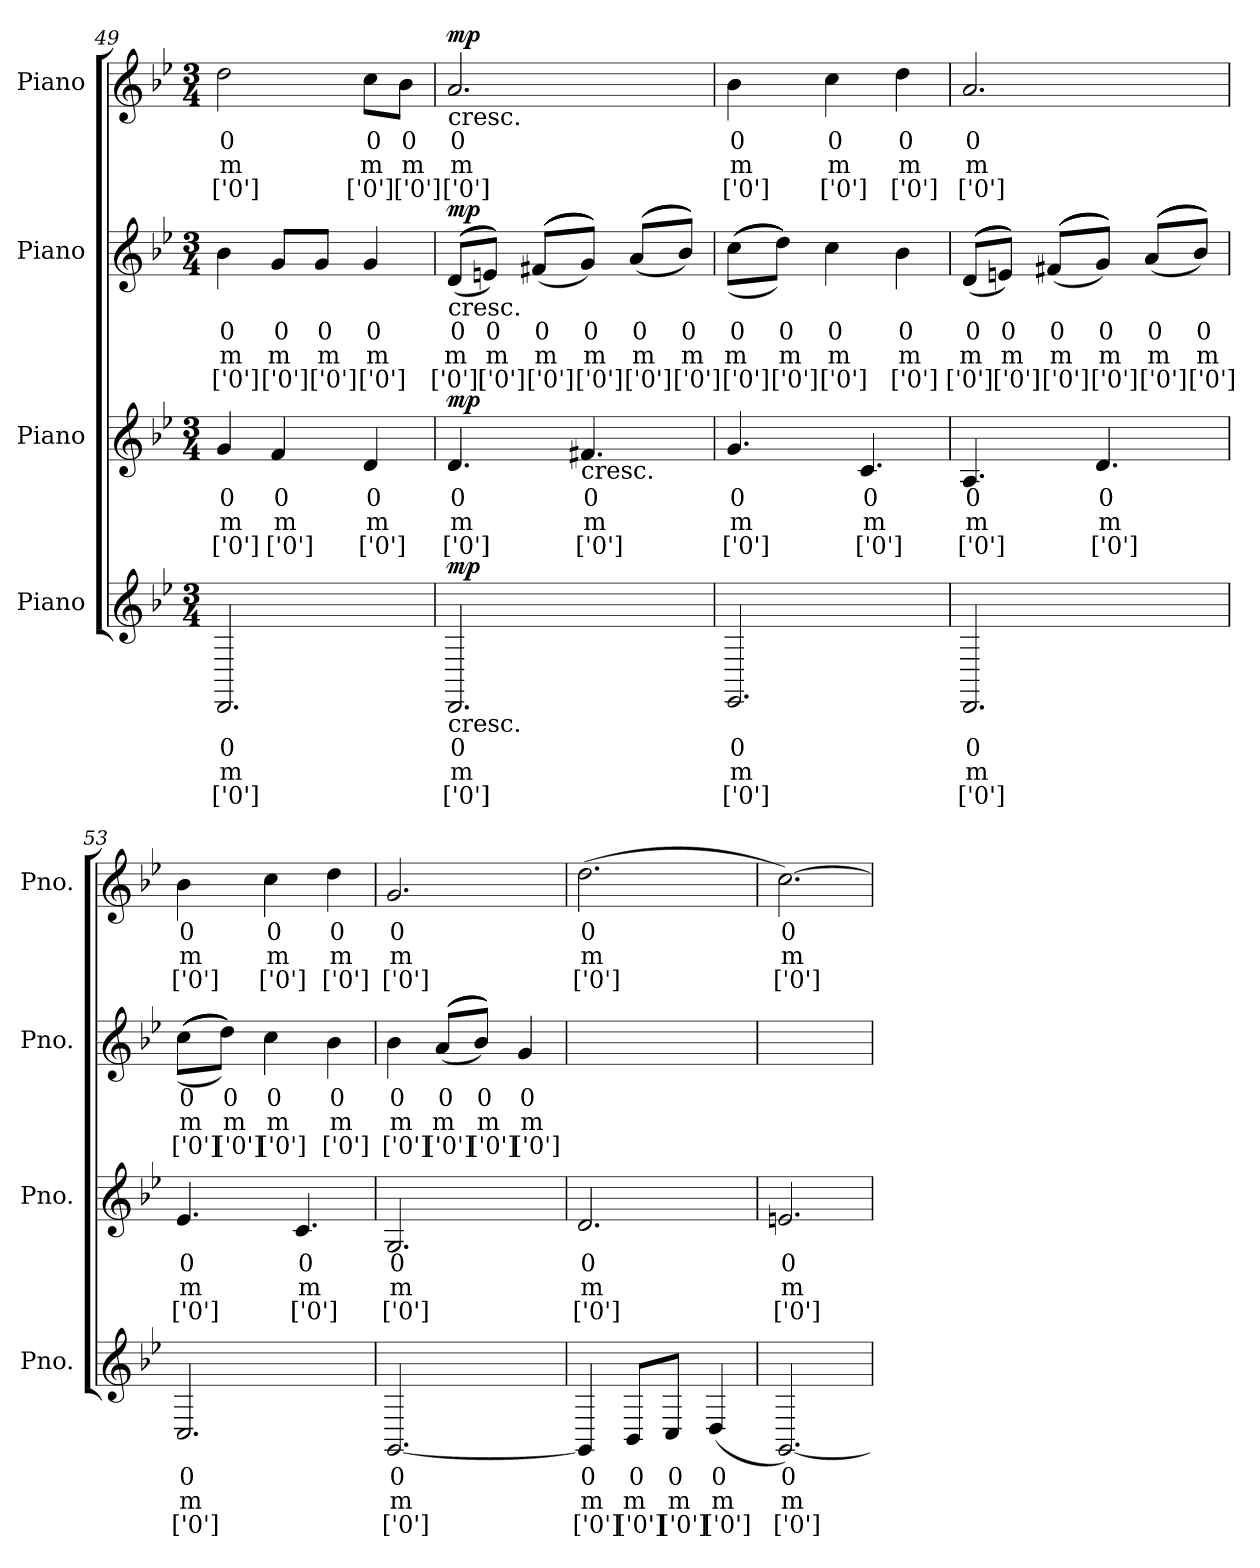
**kern	**text	**text	**text	**dynam	**kern	**text	**text	**text	**dynam	**kern	**text	**text	**text	**dynam	**kern	**text	**text	**text	**dynam
*part4	*part4	*part4	*part4	*part4	*part3	*part3	*part3	*part3	*part3	*part2	*part2	*part2	*part2	*part2	*part1	*part1	*part1	*part1	*part1
*staff4	*staff4	*staff4	*staff4	*staff4	*staff3	*staff3	*staff3	*staff3	*staff3	*staff2	*staff2	*staff2	*staff2	*staff2	*staff1	*staff1	*staff1	*staff1	*staff1
*I"Piano	*	*	*	*	*I"Piano	*	*	*	*	*I"Piano	*	*	*	*	*I"Piano	*	*	*	*
*I'Pno.	*	*	*	*	*I'Pno.	*	*	*	*	*I'Pno.	*	*	*	*	*I'Pno.	*	*	*	*
*clefG2	*	*	*	*	*clefG2	*	*	*	*	*clefG2	*	*	*	*	*clefG2	*	*	*	*
*k[b-e-]	*	*	*	*	*k[b-e-]	*	*	*	*	*k[b-e-]	*	*	*	*	*k[b-e-]	*	*	*	*
*M3/4	*	*	*	*	*M3/4	*	*	*	*	*M3/4	*	*	*	*	*M3/4	*	*	*	*
=49	=49	=49	=49	=49	=49	=49	=49	=49	=49	=49	=49	=49	=49	=49	=49	=49	=49	=49	=49
2.DDi/	0	m	['0']	.	4gj/	0	m	['0']	.	4b-Z\	0	m	['0']	.	2ddV\	0	m	['0']	.
.	.	.	.	.	4fj/	0	m	['0']	.	8gZ/L	0	m	['0']	.	.	.	.	.	.
.	.	.	.	.	.	.	.	.	.	8gZ/J	0	m	['0']	.	.	.	.	.	.
.	.	.	.	.	4dj/	0	m	['0']	.	4gZ/	0	m	['0']	.	8ccV\L	0	m	['0']	.
.	.	.	.	.	.	.	.	.	.	.	.	.	.	.	8b-V\J	0	m	['0']	.
=50	=50	=50	=50	=50	=50	=50	=50	=50	=50	=50	=50	=50	=50	=50	=50	=50	=50	=50	=50
!	!	!	!	!	!	!	!	!	!	!	!	!	!	!	!LO:TX:b:t=cresc.	!	!	!	!
!	!	!	!	!	!	!	!	!	!	!LO:TX:b:t=cresc.	!	!	!	!	!	!	!	!	!
!LO:TX:b:t=cresc.	!	!	!	!	!	!	!	!	!	!	!	!	!	!	!	!	!	!	!
!	!	!	!	!LO:DY:b	!	!	!	!	!LO:DY:b	!	!	!	!	!LO:DY:b	!	!	!	!	!LO:DY:b
2.DDi/	0	m	['0']	mp	4.dj/	0	m	['0']	mp	(<(<(<(<(<8dZ/L	0	m	['0']	mp	2.aV/	0	m	['0']	mp
.	.	.	.	.	.	.	.	.	.	8enZ/J)))))	0	m	['0']	.	.	.	.	.	.
.	.	.	.	.	.	.	.	.	.	(<(<(<(<(<8f#XZ/L	0	m	['0']	.	.	.	.	.	.
!	!	!	!	!	!LO:TX:b:t=cresc.	!	!	!	!	!	!	!	!	!	!	!	!	!	!
.	.	.	.	.	4.f#Xj/	0	m	['0']	.	8gZ/J)))))	0	m	['0']	.	.	.	.	.	.
.	.	.	.	.	.	.	.	.	.	(<(<(<(<(<8aZ/L	0	m	['0']	.	.	.	.	.	.
.	.	.	.	.	.	.	.	.	.	8b-Z/J)))))	0	m	['0']	.	.	.	.	.	.
=51	=51	=51	=51	=51	=51	=51	=51	=51	=51	=51	=51	=51	=51	=51	=51	=51	=51	=51	=51
2.EE-i/	0	m	['0']	.	4.gj/	0	m	['0']	.	(>(>(>(>(>8ccZ\L	0	m	['0']	.	4b-V\	0	m	['0']	.
.	.	.	.	.	.	.	.	.	.	8ddZ\J)))))	0	m	['0']	.	.	.	.	.	.
.	.	.	.	.	.	.	.	.	.	4ccZ\	0	m	['0']	.	4ccV\	0	m	['0']	.
.	.	.	.	.	4.cj/	0	m	['0']	.	.	.	.	.	.	.	.	.	.	.
.	.	.	.	.	.	.	.	.	.	4b-Z\	0	m	['0']	.	4ddV\	0	m	['0']	.
=52	=52	=52	=52	=52	=52	=52	=52	=52	=52	=52	=52	=52	=52	=52	=52	=52	=52	=52	=52
2.DDi/	0	m	['0']	.	4.Aj/	0	m	['0']	.	(<(<(<(<(<8dZ/L	0	m	['0']	.	2.aV/	0	m	['0']	.
.	.	.	.	.	.	.	.	.	.	8enZ/J)))))	0	m	['0']	.	.	.	.	.	.
.	.	.	.	.	.	.	.	.	.	(<(<(<(<(<8f#XZ/L	0	m	['0']	.	.	.	.	.	.
.	.	.	.	.	4.dj/	0	m	['0']	.	8gZ/J)))))	0	m	['0']	.	.	.	.	.	.
.	.	.	.	.	.	.	.	.	.	(<(<(<(<(<8aZ/L	0	m	['0']	.	.	.	.	.	.
.	.	.	.	.	.	.	.	.	.	8b-Z/J)))))	0	m	['0']	.	.	.	.	.	.
=53	=53	=53	=53	=53	=53	=53	=53	=53	=53	=53	=53	=53	=53	=53	=53	=53	=53	=53	=53
2.Ci/	0	m	['0']	.	4.e-j/	0	m	['0']	.	(>(>(>(>(>8ccZ\L	0	m	['0']	.	4b-V\	0	m	['0']	.
.	.	.	.	.	.	.	.	.	.	8ddZ\J)))))	0	m	['0']	.	.	.	.	.	.
.	.	.	.	.	.	.	.	.	.	4ccZ\	0	m	['0']	.	4ccV\	0	m	['0']	.
.	.	.	.	.	4.cj/	0	m	['0']	.	.	.	.	.	.	.	.	.	.	.
.	.	.	.	.	.	.	.	.	.	4b-Z\	0	m	['0']	.	4ddV\	0	m	['0']	.
=54	=54	=54	=54	=54	=54	=54	=54	=54	=54	=54	=54	=54	=54	=54	=54	=54	=54	=54	=54
[2.GGi/	0	m	['0']	.	2.Gj/	0	m	['0']	.	4b-Z\	0	m	['0']	.	2.gV/	0	m	['0']	.
.	.	.	.	.	.	.	.	.	.	(<(<(<(<(<8aZ/L	0	m	['0']	.	.	.	.	.	.
.	.	.	.	.	.	.	.	.	.	8b-Z/J)))))	0	m	['0']	.	.	.	.	.	.
.	.	.	.	.	.	.	.	.	.	4gZ/	0	m	['0']	.	.	.	.	.	.
!!LO:LB:g=z
=55	=55	=55	=55	=55	=55	=55	=55	=55	=55	=55	=55	=55	=55	=55	=55	=55	=55	=55	=55
4GGi/]	0	m	['0']	.	2.dj/	0	m	['0']	.	2.ryy	.	.	.	.	(>2.ddV\	0	m	['0']	.
8BB-i/L	0	m	['0']	.	.	.	.	.	.	.	.	.	.	.	.	.	.	.	.
8Ci/J	0	m	['0']	.	.	.	.	.	.	.	.	.	.	.	.	.	.	.	.
(<4Di/	0	m	['0']	.	.	.	.	.	.	.	.	.	.	.	.	.	.	.	.
=56	=56	=56	=56	=56	=56	=56	=56	=56	=56	=56	=56	=56	=56	=56	=56	=56	=56	=56	=56
[2.GGi/)	0	m	['0']	.	2.enj/	0	m	['0']	.	2.ryy	.	.	.	.	[2.ccV\)	0	m	['0']	.
=	=	=	=	=	=	=	=	=	=	=	=	=	=	=	=	=	=	=	=
*-	*-	*-	*-	*-	*-	*-	*-	*-	*-	*-	*-	*-	*-	*-	*-	*-	*-	*-	*-
